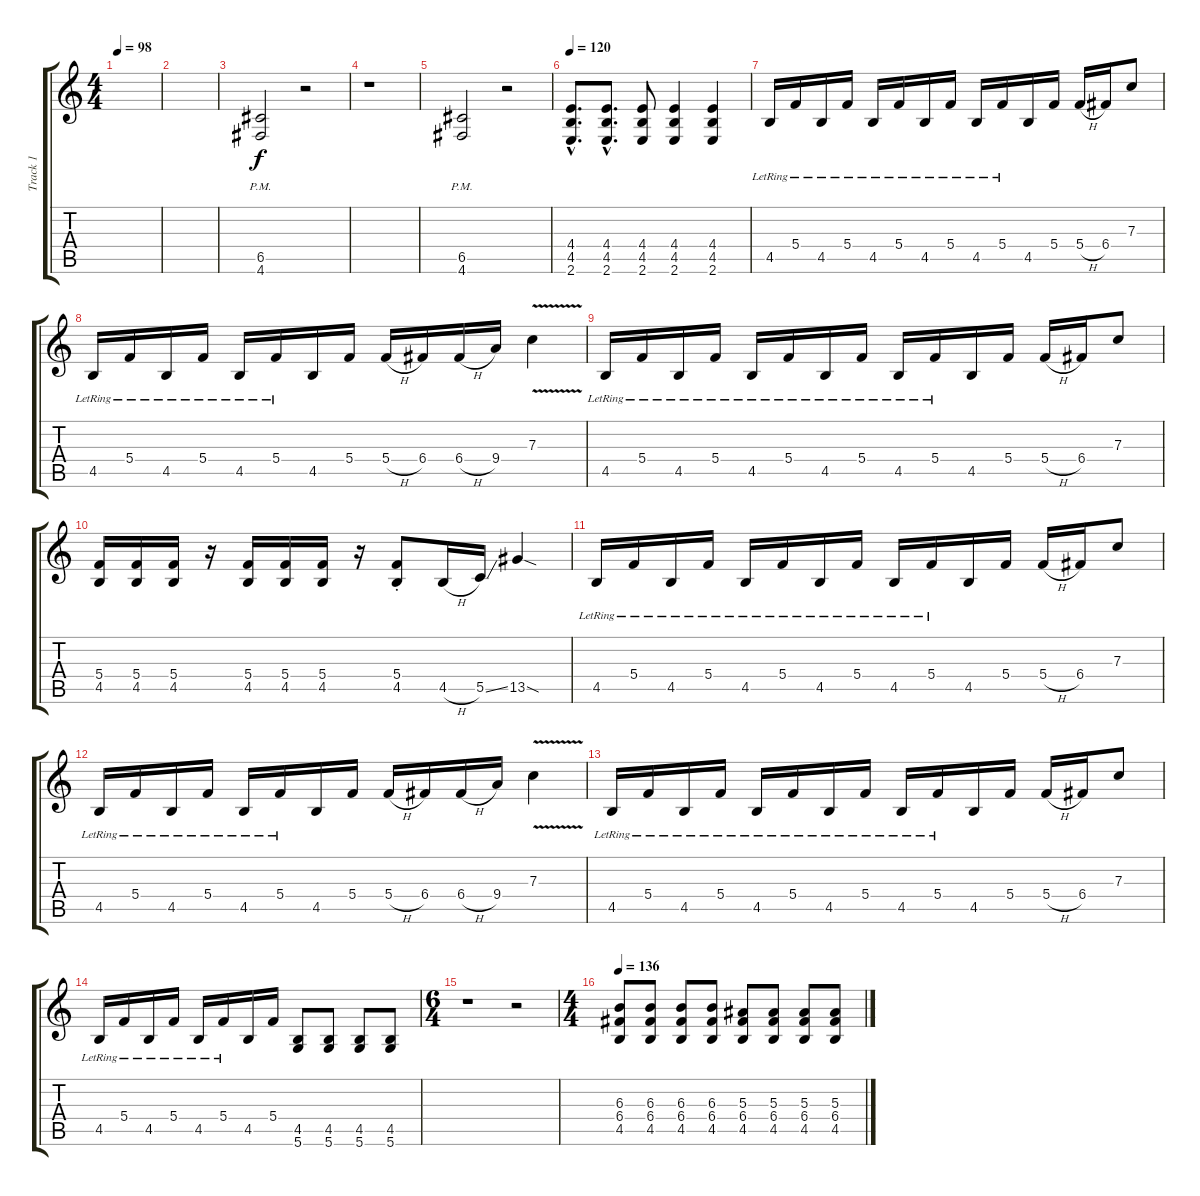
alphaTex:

\track ("Track 1" "Track 1") {instrument distortionguitar}
\staff {score tabs}
\tuning (D4 A3 F3 C3 G2 D2) {hide}
\ts (4 4)
\tempo 98
\clef g2
\ks c
|
|
(6.5{pm} 4.6{pm}).2{volume 0} r.2 |
r.1 |
(6.5 4.6{pm}).2{volume 0} r.2 |
\tempo 120
(4.4{hac} 4.5{hac} 2.6{hac}).8{d} (4.4{hac} 4.5{hac} 2.6{hac}).8{d} (4.4 4.5 2.6).8 (4.4 4.5 2.6).4 (4.4 4.5 2.6).4 |
4.5{lr}.16 5.4{lr}.16 4.5{lr}.16 5.4{lr}.16 4.5{lr}.16 5.4{lr}.16 4.5{lr}.16 5.4{lr}.16 4.5{lr}.16 5.4{lr}.16 4.5.16 5.4.16 5.4{h}.16 6.4.16 7.3.8 |
4.5{lr}.16 5.4{lr}.16 4.5{lr}.16 5.4{lr}.16 4.5{lr}.16 5.4{lr}.16 4.5.16 5.4.16 5.4{h}.16 6.4.16 6.4{h}.16 9.4.16 7.3{v}.4 |
4.5{lr}.16 5.4{lr}.16 4.5{lr}.16 5.4{lr}.16 4.5{lr}.16 5.4{lr}.16 4.5{lr}.16 5.4{lr}.16 4.5{lr}.16 5.4{lr}.16 4.5.16 5.4.16 5.4{h}.16 6.4.16 7.3.8 |
(5.4 4.5).16 (5.4 4.5).16 (5.4 4.5).16 r.16 (5.4 4.5).16 (5.4 4.5).16 (5.4 4.5).16 r.16 (5.4{st} 4.5{st}).8 4.5{h}.16 5.5{ss}.16 13.5{sod}.4 |
4.5{lr}.16 5.4{lr}.16 4.5{lr}.16 5.4{lr}.16 4.5{lr}.16 5.4{lr}.16 4.5{lr}.16 5.4{lr}.16 4.5{lr}.16 5.4{lr}.16 4.5.16 5.4.16 5.4{h}.16 6.4.16 7.3.8 |
4.5{lr}.16 5.4{lr}.16 4.5{lr}.16 5.4{lr}.16 4.5{lr}.16 5.4{lr}.16 4.5.16 5.4.16 5.4{h}.16 6.4.16 6.4{h}.16 9.4.16 7.3{v}.4 |
4.5{lr}.16 5.4{lr}.16 4.5{lr}.16 5.4{lr}.16 4.5{lr}.16 5.4{lr}.16 4.5{lr}.16 5.4{lr}.16 4.5{lr}.16 5.4{lr}.16 4.5.16 5.4.16 5.4{h}.16 6.4.16 7.3.8 |
4.5{lr}.16 5.4{lr}.16 4.5{lr}.16 5.4{lr}.16 4.5{lr}.16 5.4{lr}.16 4.5.16 5.4.16 (4.5 5.6).8 (4.5 5.6).8 (4.5 5.6).8 (4.5 5.6).8 |
\ts (6 4)
r.1 r.2 |
\ts (4 4)
\tempo 136
(6.3 6.4 4.5).8 (6.3 6.4 4.5).8 (6.3 6.4 4.5).8 (6.3 6.4 4.5).8 (5.3 6.4 4.5).8 (5.3 6.4 4.5).8 (5.3 6.4 4.5).8 (5.3 6.4 4.5).8
